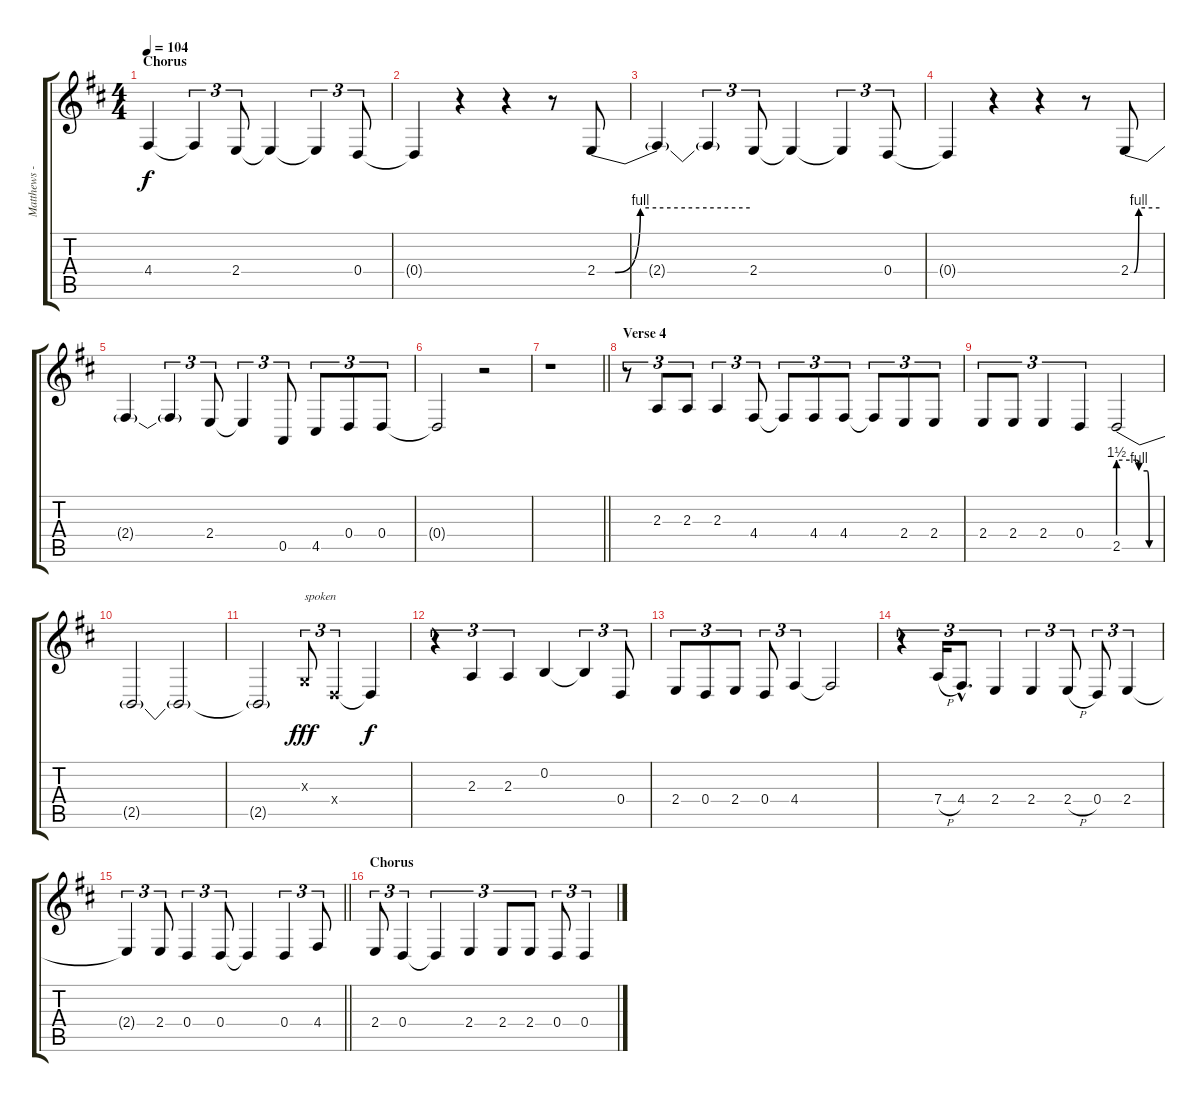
\track ("Matthews - Vocals" "Matthews -") {instrument violin}
\staff {score tabs}
\tuning (E4 B3 G3 D3 A2 E2) {hide}
\ts (4 4)
\section ("" "Chorus")
\tempo 104
\clef g2
\ks d
4.4{t}.4{dy f} 4.4{t}.4{tu (3 2)} 2.4.8{tu (3 2)} 2.4{t}.4 2.4{t}.4{tu (3 2)} 0.4.8{tu (3 2)} |
0.4{t}.4 r.4 r.4 r.8 2.4{be (custom 0 0 7 0 17 4 60 4)}.8 |
2.4{t}.4 2.4{t}.4{tu (3 2)} 2.4.8{tu (3 2)} 2.4{t}.4 2.4{t}.4{tu (3 2)} 0.4.8{tu (3 2)} |
0.4{t}.4 r.4 r.4 r.8 2.4{be (custom 0 0 7 0 17 4 60 4)}.8 |
2.4{t}.4 2.4{t}.4{tu (3 2)} 2.4.8{tu (3 2)} 2.4{t}.4{tu (3 2)} 0.5.8{tu (3 2)} 4.5.8{tu (3 2)} 0.4.8{tu (3 2)} 0.4.8{tu (3 2)} |
0.4{t}.2 r.2 |
\barLineRight lightlight
r.1 |
\section ("" "Verse 4")
r.8{tu (3 2)} 2.3.8{tu (3 2)} 2.3.8{tu (3 2)} 2.3.4{tu (3 2)} 4.4.8{tu (3 2)} 4.4{t}.8{tu (3 2)} 4.4.8{tu (3 2)} 4.4.8{tu (3 2)} 4.4{t}.8{tu (3 2)} 2.4.8{tu (3 2)} 2.4.8{tu (3 2)} |
2.4.8{tu (3 2)} 2.4.8{tu (3 2)} 2.4.4{tu (3 2)} 0.4.4{tu (3 2)} 2.5{be (custom 0 6 27 6 30 4 42 4 45 0 60 0)}.2 |
2.5{t}.2 2.5{t}.2 |
2.5{t}.2 0.3{x}.8{tu (3 2) txt "spoken" dy fff volume 16 instrument synthvoice} 0.4{x}.4{tu (3 2)} 0.4{t}.4{dy f} |
r.4{tu (3 2) volume 11 instrument violin} 2.3.4{tu (3 2)} 2.3.4{tu (3 2)} 0.2.4 0.2{t}.4{tu (3 2)} 0.4.8{tu (3 2)} |
2.4.8{tu (3 2)} 0.4.8{tu (3 2)} 2.4.8{tu (3 2)} 0.4.8{tu (3 2)} 4.4.4{tu (3 2)} 4.4{t}.2 |
r.4{tu (3 2)} 7.4{h}.16{tu (3 2)} 4.4{hac}.8{d tu (3 2)} 2.4.4{tu (3 2)} 2.4.4{tu (3 2)} 2.4{h}.8{tu (3 2)} 0.4.8{tu (3 2)} 2.4.4{tu (3 2)} |
\barLineRight lightlight
2.4{t}.4{tu (3 2)} 2.4.8{tu (3 2)} 0.4.4{tu (3 2)} 0.4.8{tu (3 2)} 0.4{t}.4 0.4.4{tu (3 2)} 4.4.8{tu (3 2)} |
\section ("" "Chorus")
2.4.8{tu (3 2)} 0.4.4{tu (3 2)} 0.4{t}.4{tu (3 2)} 2.4.4{tu (3 2)} 2.4.8{tu (3 2)} 2.4.8{tu (3 2)} 0.4.8{tu (3 2)} 0.4.4{tu (3 2)}
